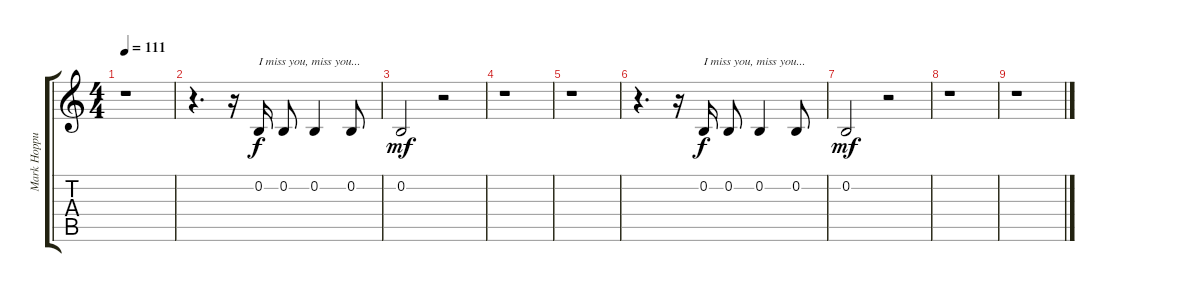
\track ("Mark Hoppus - Vocal" "Mark Hoppu") {instrument lead2sawtooth}
\staff {score tabs}
\tuning (E4 B3 G3 D3 A2 E2) {hide}
\ts (4 4)
\tempo 111
\clef g2
\ks c
r.1{dy mf} |
r.4{d} r.16 0.2.16{txt "I miss you, miss you..." dy f} 0.2.8 0.2.4 0.2.8 |
0.2.2{dy mf} r.2 |
r.1 |
r.1 |
r.4{d} r.16 0.2.16{txt "I miss you, miss you..." dy f} 0.2.8 0.2.4 0.2.8 |
0.2.2{dy mf} r.2 |
r.1 |
r.1
